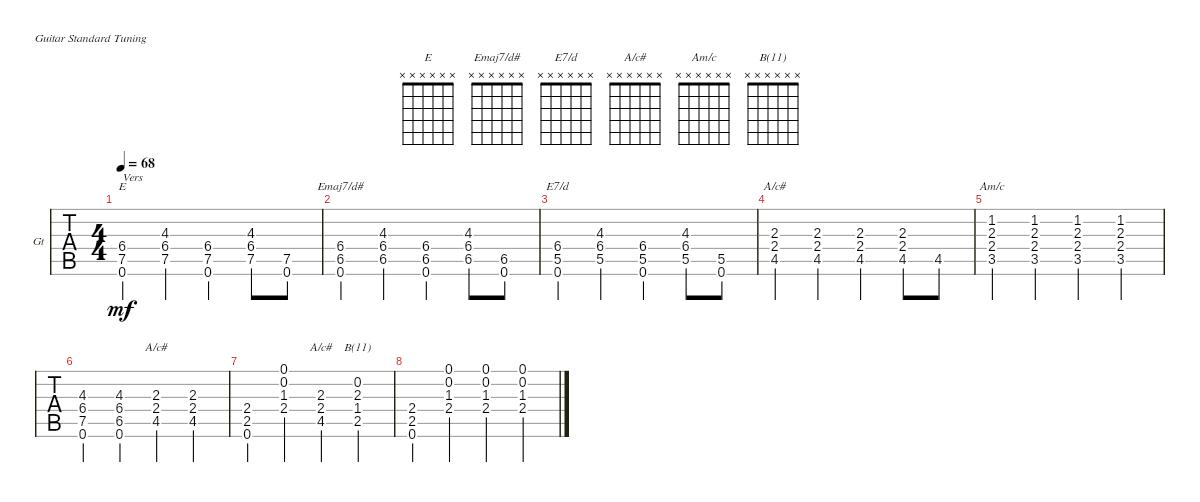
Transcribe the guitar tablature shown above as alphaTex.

\defaultSystemsLayout 4
\bracketExtendMode groupsimilarinstruments
\firstSystemTrackNameOrientation horizontal
\otherSystemsTrackNameOrientation horizontal
\track ("Guitar" "Gt") {instrument acousticguitarsteel}
\staff {tabs}
\tuning (E4 B3 G3 D3 A2 E2)
\chord ("E" x x x x x x)
\chord ("Emaj7/d#" x x x x x x)
\chord ("E7/d" x x x x x x)
\chord ("A/c#" x x x x x x)
\chord ("Am/c" x x x x x x)
\chord ("B(11)" x x x x x x)
\ts (4 4)
\tempo 68
\clef g2
\ks c
(7.5 6.4 0.6).4{ch "E" txt "Vers" dy mf instrument acousticguitarsteel} (7.5 6.4 4.3).4 (7.5 6.4 0.6).4 (7.5 6.4 4.3).8 (7.5 0.6).8 |
(0.6 6.5 6.4).4{ch "Emaj7/d#"} (4.3 6.4 6.5).4 (0.6 6.5 6.4).4 (4.3 6.4 6.5).8 (6.5 0.6).8 |
(0.6 5.5 6.4).4{ch "E7/d"} (4.3 6.4 5.5).4 (0.6 5.5 6.4).4 (4.3 6.4 5.5).8 (5.5 0.6).8 |
(4.5 2.4 2.3).4{ch "A/c#"} (4.5 2.4 2.3).4 (4.5 2.4 2.3).4 (4.5 2.4 2.3).8 4.5.8 |
(3.5 2.4 2.3 1.2).4{ch "Am/c"} (3.5 2.4 2.3 1.2).4 (3.5 2.4 2.3 1.2).4 (3.5 2.4 2.3 1.2).4 |
(4.3 6.4 7.5 0.6).4 (0.6 6.5 6.4 4.3).4 (4.5 2.4 2.3).4{ch "A/c#"} (2.3 2.4 4.5).4 |
(0.6 2.5 2.4).4 (2.4 1.3 0.2 0.1).4 (4.5 2.4 2.3).4{ch "A/c#"} (2.5 1.4 2.3 0.2).4{ch "B(11)"} |
(0.6 2.5 2.4).4 (2.4 1.3 0.2 0.1).4 (2.4 1.3 0.2 0.1).4 (2.4 1.3 0.2 0.1).4
